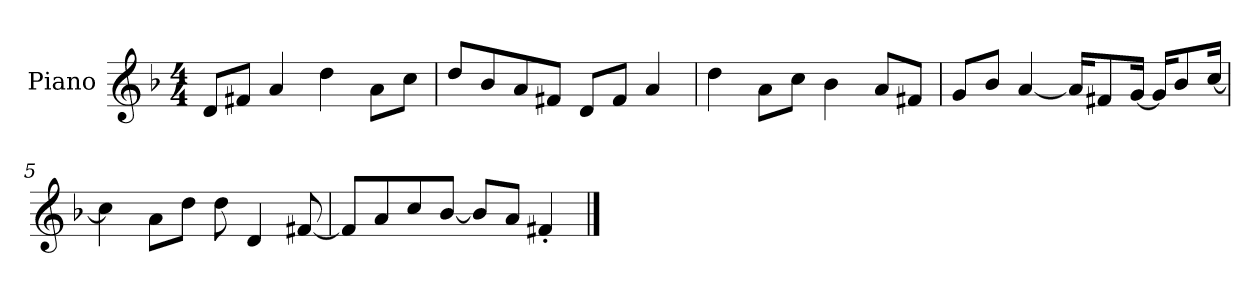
**kern
*part1
*staff1
*I"Piano
*I'P-no
*clefG2
*k[b-]
*M4/4
*MM90
=1
8d/L
8f#X/J
4a/
4dd\
8a\L
8cc\J
=2
8dd/L
8b-/
8a/
8f#X/J
8d/L
8f#/J
4a/
=3
4dd\
8a\L
8cc\J
4b-\
8a/L
8f#X/J
=4
8g/L
8b-/J
[4a/
16a/KL]
8f#X/
[16g/Jk
16g/KL]
8b-/
[16cc/Jk
=5
4cc\]
8a\L
8dd\J
8dd\
4d/
[8f#X/
!!LO:LB:g=z
=6
8f#/L]
8a/
8cc/
[8b-/J
8b-/L]
8a/J
4f#X'/
==
*-
